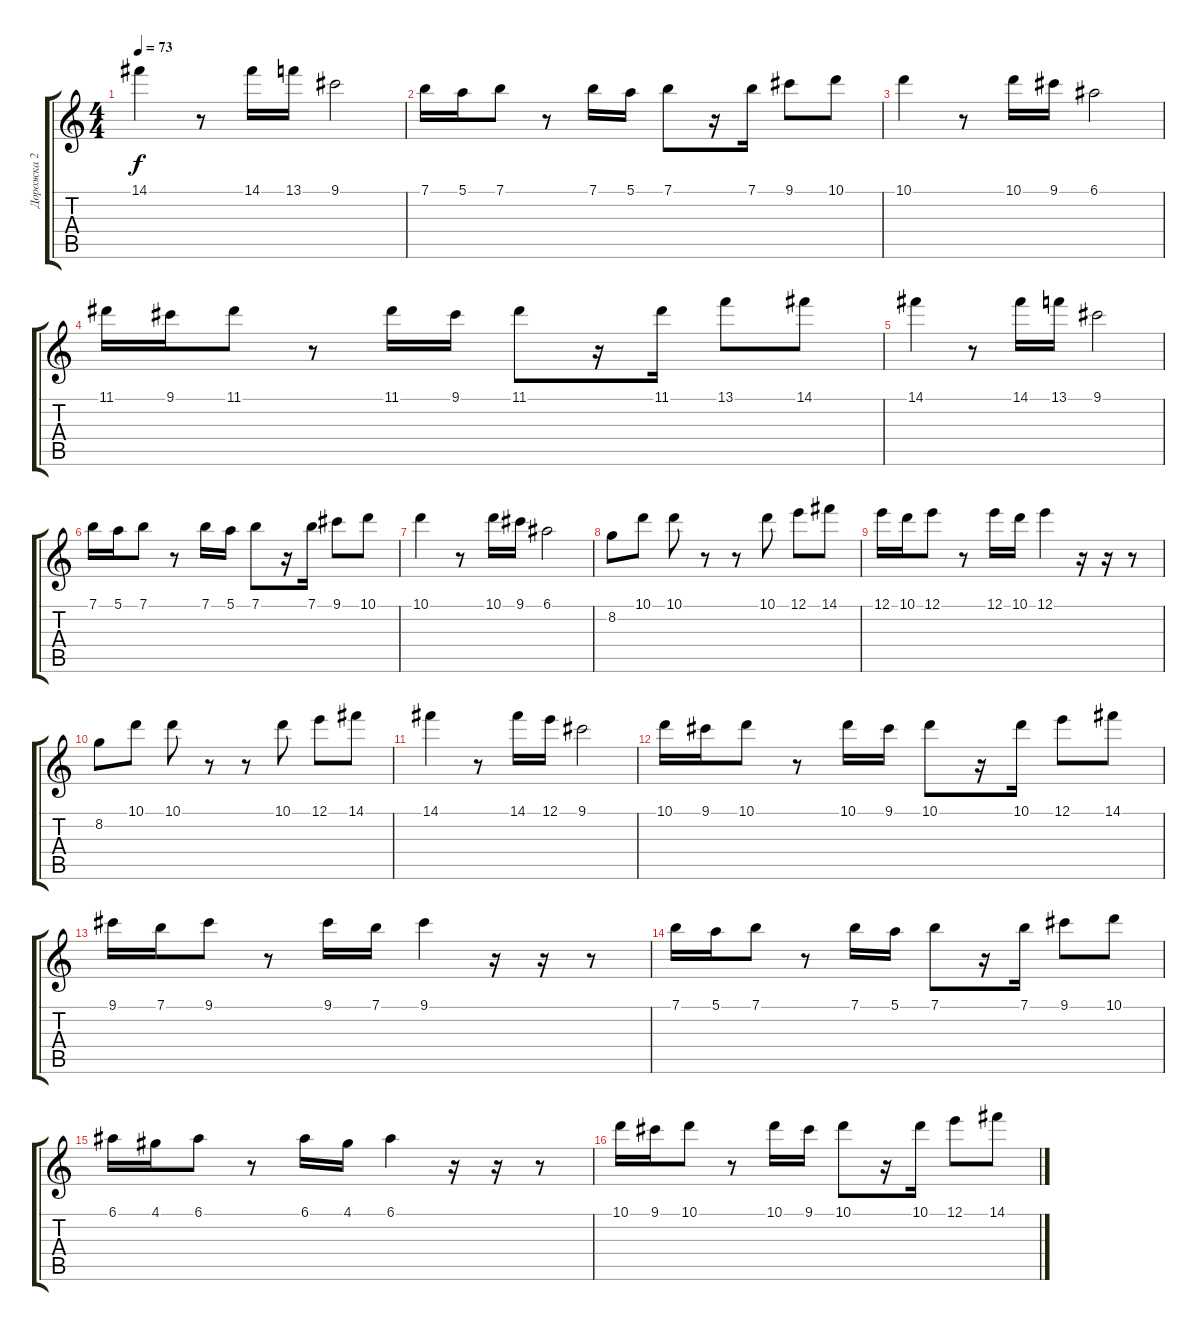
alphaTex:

\track ("Дорожка 2" "Дорожка 2") {instrument acousticguitarsteel}
\staff {score tabs}
\tuning (E4 B3 G3 D3 A2 E2) {hide}
\ts (4 4)
\tempo 73
\clef g2
\ks c
14.1.4{dy f} r.8 14.1.16 13.1.16 9.1.2 |
7.1.16 5.1.16 7.1.8 r.8 7.1.16 5.1.16 7.1.8 r.16 7.1.16 9.1.8 10.1.8 |
10.1.4 r.8 10.1.16 9.1.16 6.1.2 |
11.1.16 9.1.16 11.1.8 r.8 11.1.16 9.1.16 11.1.8 r.16 11.1.16 13.1.8 14.1.8 |
14.1.4 r.8 14.1.16 13.1.16 9.1.2 |
7.1.16 5.1.16 7.1.8 r.8 7.1.16 5.1.16 7.1.8 r.16 7.1.16 9.1.8 10.1.8 |
10.1.4 r.8 10.1.16 9.1.16 6.1.2 |
8.2.8 10.1.8 10.1.8 r.8 r.8 10.1.8 12.1.8 14.1.8 |
12.1.16 10.1.16 12.1.8 r.8 12.1.16 10.1.16 12.1.4 r.16 r.16 r.8 |
8.2.8 10.1.8 10.1.8 r.8 r.8 10.1.8 12.1.8 14.1.8 |
14.1.4 r.8 14.1.16 12.1.16 9.1.2 |
10.1.16 9.1.16 10.1.8 r.8 10.1.16 9.1.16 10.1.8 r.16 10.1.16 12.1.8 14.1.8 |
9.1.16 7.1.16 9.1.8 r.8 9.1.16 7.1.16 9.1.4 r.16 r.16 r.8 |
7.1.16 5.1.16 7.1.8 r.8 7.1.16 5.1.16 7.1.8 r.16 7.1.16 9.1.8 10.1.8 |
6.1.16 4.1.16 6.1.8 r.8 6.1.16 4.1.16 6.1.4 r.16 r.16 r.8 |
10.1.16 9.1.16 10.1.8 r.8 10.1.16 9.1.16 10.1.8 r.16 10.1.16 12.1.8 14.1.8
